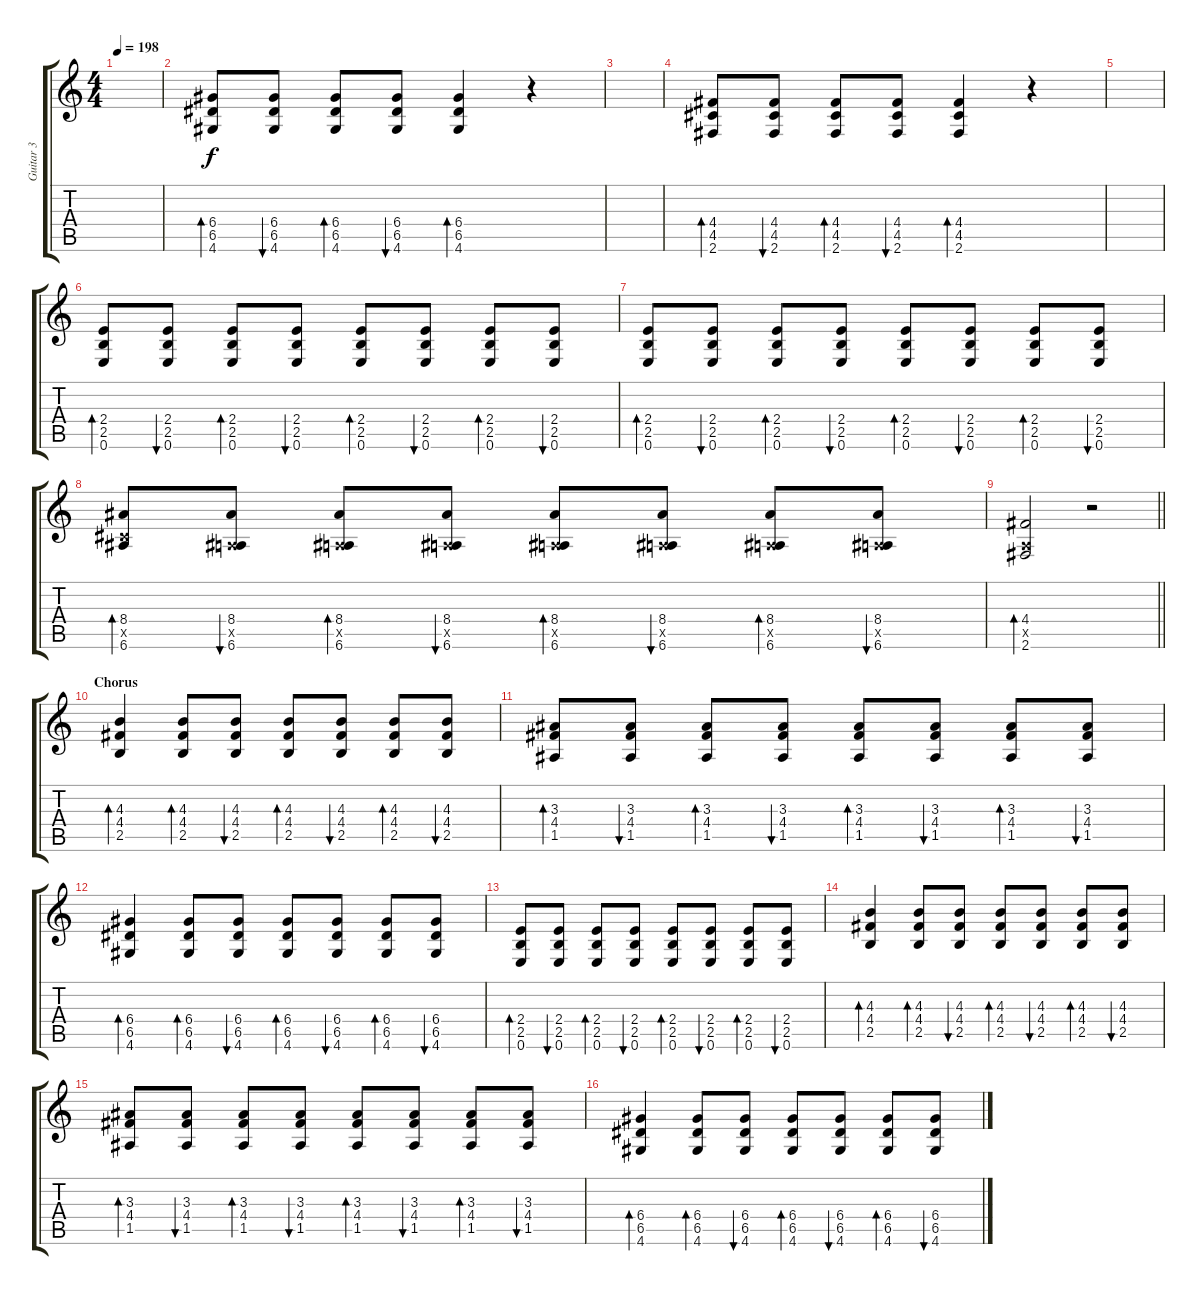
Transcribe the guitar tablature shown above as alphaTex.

\track ("Guitar 3" "Guitar 3") {instrument overdrivenguitar}
\staff {score tabs}
\tuning (E4 B3 G3 D3 A2 E2) {hide}
\ts (4 4)
\tempo 198
\clef g2
\ks c
|
(6.4 6.5 4.6).8{bd 30} (6.4 6.5 4.6).8{bu 30} (6.4 6.5 4.6).8{bd 30} (6.4 6.5 4.6).8{bu 30} (6.4 6.5 4.6).4{bd 30} r.4 |
|
(4.4 4.5 2.6).8{bd 30} (4.4 4.5 2.6).8{bu 30} (4.4 4.5 2.6).8{bd 30} (4.4 4.5 2.6).8{bu 30} (4.4 4.5 2.6).4{bd 30} r.4 |
|
(2.4 2.5 0.6).8{bd 30} (2.4 2.5 0.6).8{bu 30} (2.4 2.5 0.6).8{bd 30} (2.4 2.5 0.6).8{bu 30} (2.4 2.5 0.6).8{bd 30} (2.4 2.5 0.6).8{bu 30} (2.4 2.5 0.6).8{bd 30} (2.4 2.5 0.6).8{bu 30} |
(2.4 2.5 0.6).8{bd 30} (2.4 2.5 0.6).8{bu 30} (2.4 2.5 0.6).8{bd 30} (2.4 2.5 0.6).8{bu 30} (2.4 2.5 0.6).8{bd 30} (2.4 2.5 0.6).8{bu 30} (2.4 2.5 0.6).8{bd 30} (2.4 2.5 0.6).8{bu 30} |
(8.4 4.5{x} 6.6).8{bd 30} (8.4 0.5{x} 6.6).8{bu 30} (8.4 0.5{x} 6.6).8{bd 30} (8.4 0.5{x} 6.6).8{bu 30} (8.4 0.5{x} 6.6).8{bd 30} (8.4 0.5{x} 6.6).8{bu 30} (8.4 0.5{x} 6.6).8{bd 30} (8.4 0.5{x} 6.6).8{bu 30} |
\barLineRight lightlight
(4.4 0.5{x} 2.6).2{bd 30} r.2 |
\section ("" "Chorus")
(4.3 4.4 2.5).4{bd 30} (4.3 4.4 2.5).8{bd 30} (4.3 4.4 2.5).8{bu 30} (4.3 4.4 2.5).8{bd 30} (4.3 4.4 2.5).8{bu 30} (4.3 4.4 2.5).8{bd 30} (4.3 4.4 2.5).8{bu 30} |
(3.3 4.4 1.5).8{bd 30} (3.3 4.4 1.5).8{bu 30} (3.3 4.4 1.5).8{bd 30} (3.3 4.4 1.5).8{bu 30} (3.3 4.4 1.5).8{bd 30} (3.3 4.4 1.5).8{bu 30} (3.3 4.4 1.5).8{bd 30} (3.3 4.4 1.5).8{bu 30} |
(6.4 6.5 4.6).4{bd 30} (6.4 6.5 4.6).8{bd 30} (6.4 6.5 4.6).8{bu 30} (6.4 6.5 4.6).8{bd 30} (6.4 6.5 4.6).8{bu 30} (6.4 6.5 4.6).8{bd 30} (6.4 6.5 4.6).8{bu 30} |
(2.4 2.5 0.6).8{bd 30} (2.4 2.5 0.6).8{bu 30} (2.4 2.5 0.6).8{bd 30} (2.4 2.5 0.6).8{bu 30} (2.4 2.5 0.6).8{bd 30} (2.4 2.5 0.6).8{bu 30} (2.4 2.5 0.6).8{bd 30} (2.4 2.5 0.6).8{bu 30} |
(4.3 4.4 2.5).4{bd 30} (4.3 4.4 2.5).8{bd 30} (4.3 4.4 2.5).8{bu 30} (4.3 4.4 2.5).8{bd 30} (4.3 4.4 2.5).8{bu 30} (4.3 4.4 2.5).8{bd 30} (4.3 4.4 2.5).8{bu 30} |
(3.3 4.4 1.5).8{bd 30} (3.3 4.4 1.5).8{bu 30} (3.3 4.4 1.5).8{bd 30} (3.3 4.4 1.5).8{bu 30} (3.3 4.4 1.5).8{bd 30} (3.3 4.4 1.5).8{bu 30} (3.3 4.4 1.5).8{bd 30} (3.3 4.4 1.5).8{bu 30} |
(6.4 6.5 4.6).4{bd 30} (6.4 6.5 4.6).8{bd 30} (6.4 6.5 4.6).8{bu 30} (6.4 6.5 4.6).8{bd 30} (6.4 6.5 4.6).8{bu 30} (6.4 6.5 4.6).8{bd 30} (6.4 6.5 4.6).8{bu 30}
